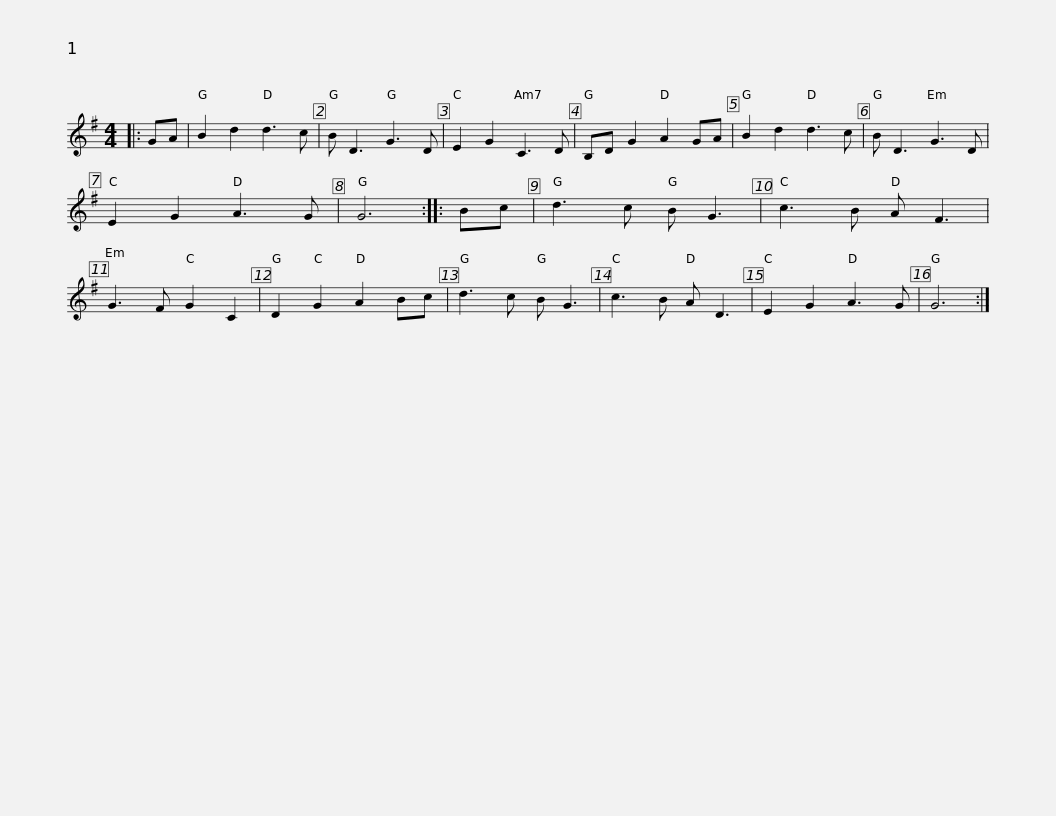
X:1
L:1/8
M:4/4
I:linebreak $
K:G
V:1 treble
V:1
|: GA | B2 d2 d3 c | B D3 G3 D | E2 G2 C3 D | B,D G2 A2 GA | %5
 B2 d2 d3 c | B D3 G3 D | E2 G2 A3 G |$ G6 :: Bc | %10
 d3 c B G3 | c3 B A F3 | G3 F G2 C2 | D2 G2 A2 Bc | d3 c B G3 | %15
 c3 B A D3 | E2 G2 A3 G |$ G6 :| %18
